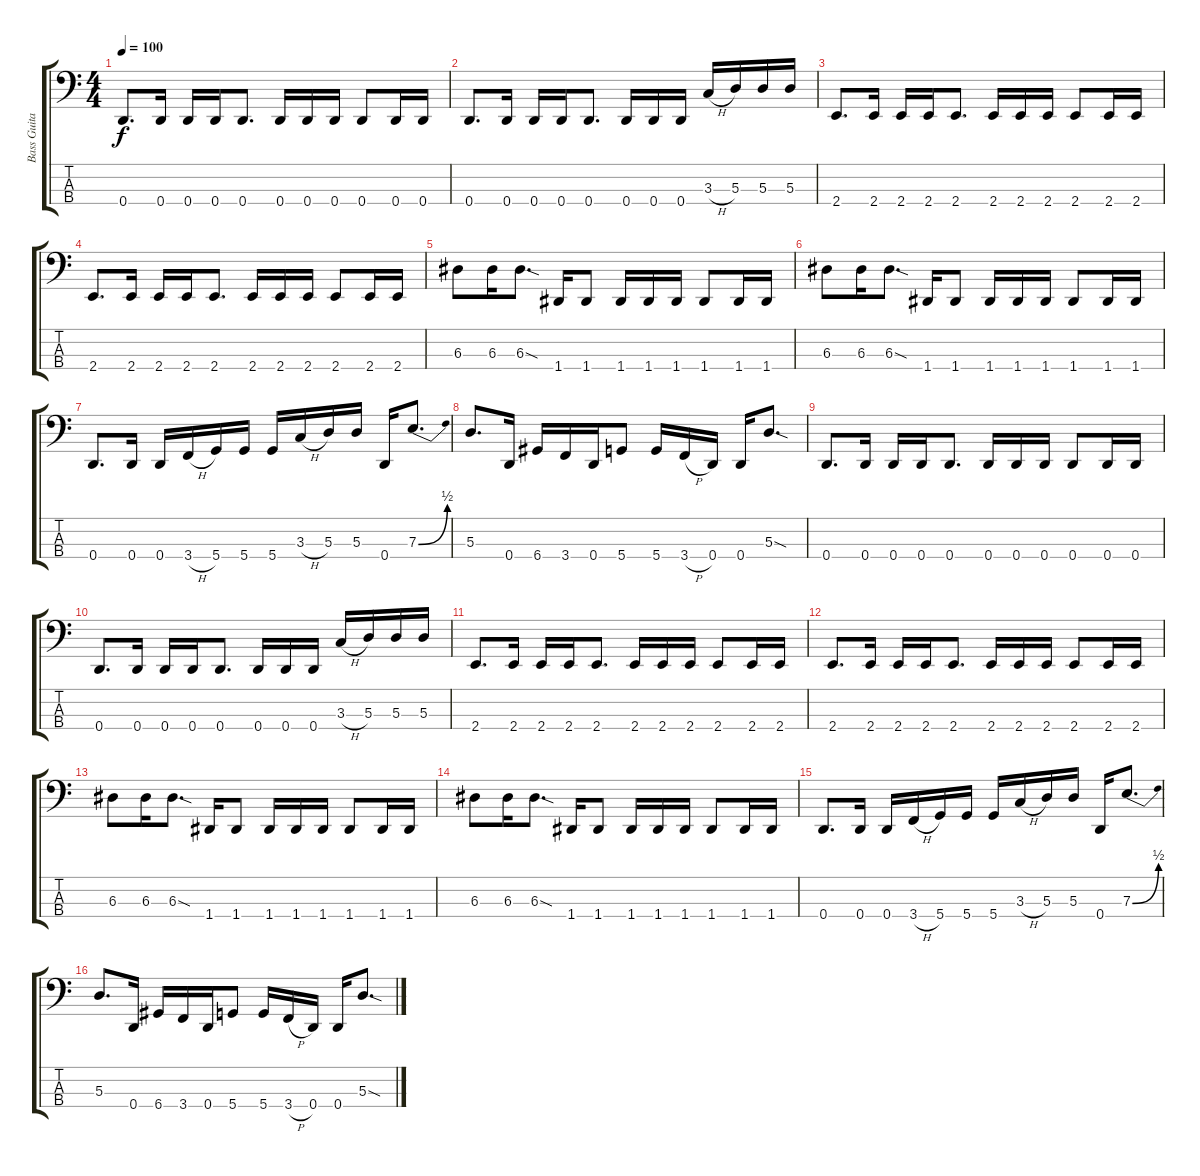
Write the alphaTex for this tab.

\track ("Bass Guitar" "Bass Guita") {instrument electricbassfinger}
\staff {score tabs}
\tuning (G2 D2 A1 D1) {hide}
\ts (4 4)
\tempo 100
\clef f4
\ks c
0.4.8{d dy f} 0.4.16 0.4.16 0.4.16 0.4.8{d} 0.4.16 0.4.16 0.4.16 0.4.8 0.4.16 0.4.16 |
0.4.8{d} 0.4.16 0.4.16 0.4.16 0.4.8{d} 0.4.16 0.4.16 0.4.16 3.3{h}.16 5.3.16 5.3.16 5.3.16 |
2.4.8{d} 2.4.16 2.4.16 2.4.16 2.4.8{d} 2.4.16 2.4.16 2.4.16 2.4.8 2.4.16 2.4.16 |
2.4.8{d} 2.4.16 2.4.16 2.4.16 2.4.8{d} 2.4.16 2.4.16 2.4.16 2.4.8 2.4.16 2.4.16 |
6.3.8 6.3.16 6.3{sod}.8{d} 1.4.16 1.4.8 1.4.16 1.4.16 1.4.16 1.4.8 1.4.16 1.4.16 |
6.3.8 6.3.16 6.3{sod}.8{d} 1.4.16 1.4.8 1.4.16 1.4.16 1.4.16 1.4.8 1.4.16 1.4.16 |
0.4.8{d} 0.4.16 0.4.16 3.4{h}.16 5.4.16 5.4.16 5.4.16 3.3{h}.16 5.3.16 5.3.16 0.4.16 7.3{be (bend 0 0 60 2)}.8{d} |
5.3.8{d} 0.4.16 6.4.16 3.4.16 0.4.16 5.4.8 5.4.16 3.4{h}.16 0.4.16 0.4.16 5.3{sod}.8{d} |
0.4.8{d} 0.4.16 0.4.16 0.4.16 0.4.8{d} 0.4.16 0.4.16 0.4.16 0.4.8 0.4.16 0.4.16 |
0.4.8{d} 0.4.16 0.4.16 0.4.16 0.4.8{d} 0.4.16 0.4.16 0.4.16 3.3{h}.16 5.3.16 5.3.16 5.3.16 |
2.4.8{d} 2.4.16 2.4.16 2.4.16 2.4.8{d} 2.4.16 2.4.16 2.4.16 2.4.8 2.4.16 2.4.16 |
2.4.8{d} 2.4.16 2.4.16 2.4.16 2.4.8{d} 2.4.16 2.4.16 2.4.16 2.4.8 2.4.16 2.4.16 |
6.3.8 6.3.16 6.3{sod}.8{d} 1.4.16 1.4.8 1.4.16 1.4.16 1.4.16 1.4.8 1.4.16 1.4.16 |
6.3.8 6.3.16 6.3{sod}.8{d} 1.4.16 1.4.8 1.4.16 1.4.16 1.4.16 1.4.8 1.4.16 1.4.16 |
0.4.8{d} 0.4.16 0.4.16 3.4{h}.16 5.4.16 5.4.16 5.4.16 3.3{h}.16 5.3.16 5.3.16 0.4.16 7.3{be (bend 0 0 60 2)}.8{d} |
5.3.8{d} 0.4.16 6.4.16 3.4.16 0.4.16 5.4.8 5.4.16 3.4{h}.16 0.4.16 0.4.16 5.3{sod}.8{d}
